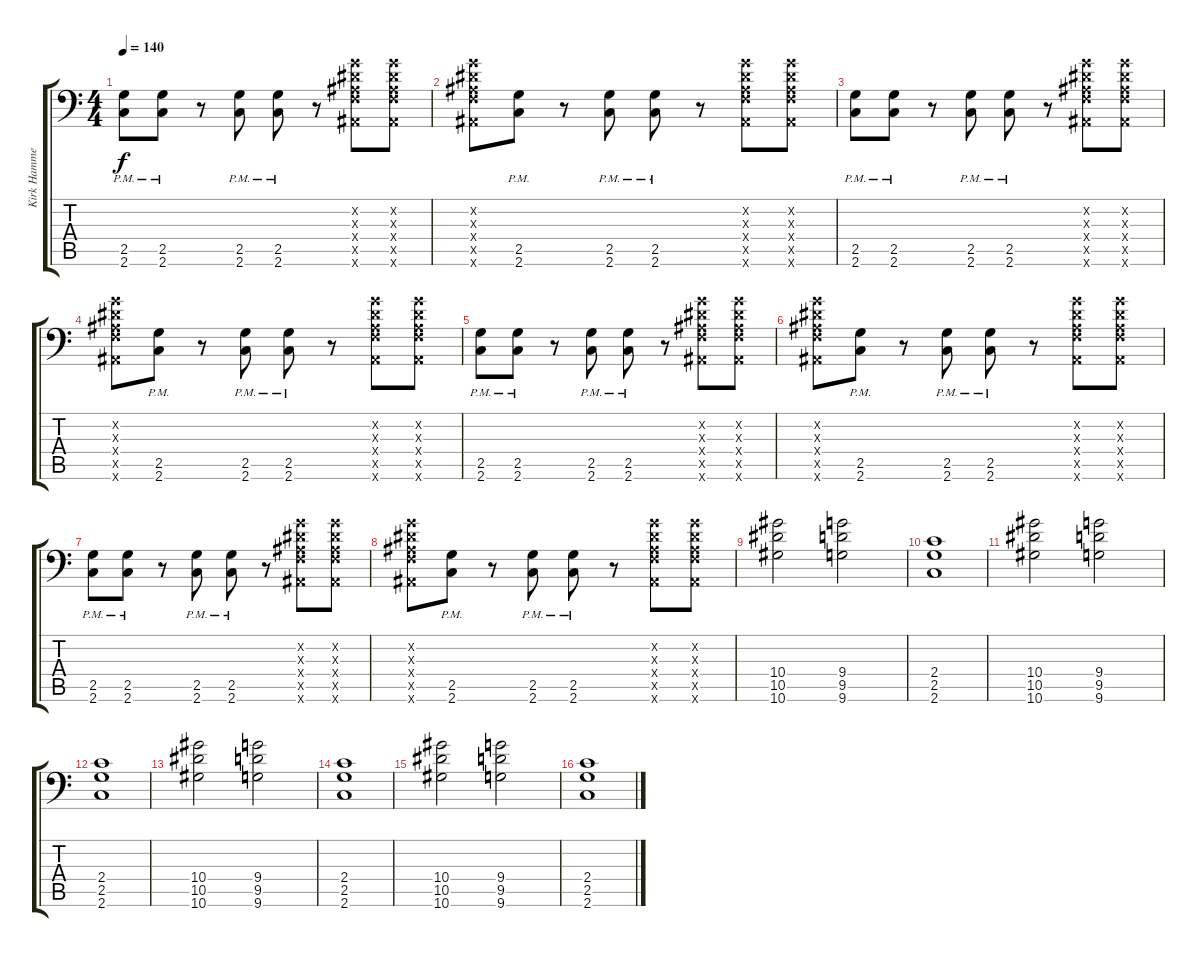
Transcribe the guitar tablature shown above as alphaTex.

\track ("Kirk Hammet" "Kirk Hamme") {instrument distortionguitar}
\staff {score tabs}
\tuning (C4 G3 Eb3 Bb2 F2 Bb1) {hide}
\ts (4 4)
\tempo 140
\clef f4
\ks c
(2.5{pm} 2.6).8{dy f} (2.5{pm} 2.6).8 r.8 (2.5{pm} 2.6).8 (2.5{pm} 2.6).8 r.8 (0.2{x} 0.3{x} 0.4{x} 0.5{x} 0.6{x}).8 (0.2{x} 0.3{x} 0.4{x} 0.5{x} 0.6{x}).8 |
(0.2{x} 0.3{x} 0.4{x} 0.5{x} 0.6{x}).8 (2.5{pm} 2.6).8 r.8 (2.5{pm} 2.6).8 (2.5{pm} 2.6).8 r.8 (0.2{x} 0.3{x} 0.4{x} 0.5{x} 0.6{x}).8 (0.2{x} 0.3{x} 0.4{x} 0.5{x} 0.6{x}).8 |
(2.5{pm} 2.6).8 (2.5{pm} 2.6).8 r.8 (2.5{pm} 2.6).8 (2.5{pm} 2.6).8 r.8 (0.2{x} 0.3{x} 0.4{x} 0.5{x} 0.6{x}).8 (0.2{x} 0.3{x} 0.4{x} 0.5{x} 0.6{x}).8 |
(0.2{x} 0.3{x} 0.4{x} 0.5{x} 0.6{x}).8 (2.5{pm} 2.6).8 r.8 (2.5{pm} 2.6).8 (2.5{pm} 2.6).8 r.8 (0.2{x} 0.3{x} 0.4{x} 0.5{x} 0.6{x}).8 (0.2{x} 0.3{x} 0.4{x} 0.5{x} 0.6{x}).8 |
(2.5{pm} 2.6).8 (2.5{pm} 2.6).8 r.8 (2.5{pm} 2.6).8 (2.5{pm} 2.6).8 r.8 (0.2{x} 0.3{x} 0.4{x} 0.5{x} 0.6{x}).8 (0.2{x} 0.3{x} 0.4{x} 0.5{x} 0.6{x}).8 |
(0.2{x} 0.3{x} 0.4{x} 0.5{x} 0.6{x}).8 (2.5{pm} 2.6).8 r.8 (2.5{pm} 2.6).8 (2.5{pm} 2.6).8 r.8 (0.2{x} 0.3{x} 0.4{x} 0.5{x} 0.6{x}).8 (0.2{x} 0.3{x} 0.4{x} 0.5{x} 0.6{x}).8 |
(2.5{pm} 2.6).8 (2.5{pm} 2.6).8 r.8 (2.5{pm} 2.6).8 (2.5{pm} 2.6).8 r.8 (0.2{x} 0.3{x} 0.4{x} 0.5{x} 0.6{x}).8 (0.2{x} 0.3{x} 0.4{x} 0.5{x} 0.6{x}).8 |
(0.2{x} 0.3{x} 0.4{x} 0.5{x} 0.6{x}).8 (2.5{pm} 2.6).8 r.8 (2.5{pm} 2.6).8 (2.5{pm} 2.6).8 r.8 (0.2{x} 0.3{x} 0.4{x} 0.5{x} 0.6{x}).8 (0.2{x} 0.3{x} 0.4{x} 0.5{x} 0.6{x}).8 |
(10.4 10.5 10.6).2 (9.4 9.5 9.6).2 |
(2.4 2.5 2.6).1 |
(10.4 10.5 10.6).2 (9.4 9.5 9.6).2 |
(2.4 2.5 2.6).1 |
(10.4 10.5 10.6).2 (9.4 9.5 9.6).2 |
(2.4 2.5 2.6).1 |
(10.4 10.5 10.6).2 (9.4 9.5 9.6).2 |
(2.4 2.5 2.6).1
